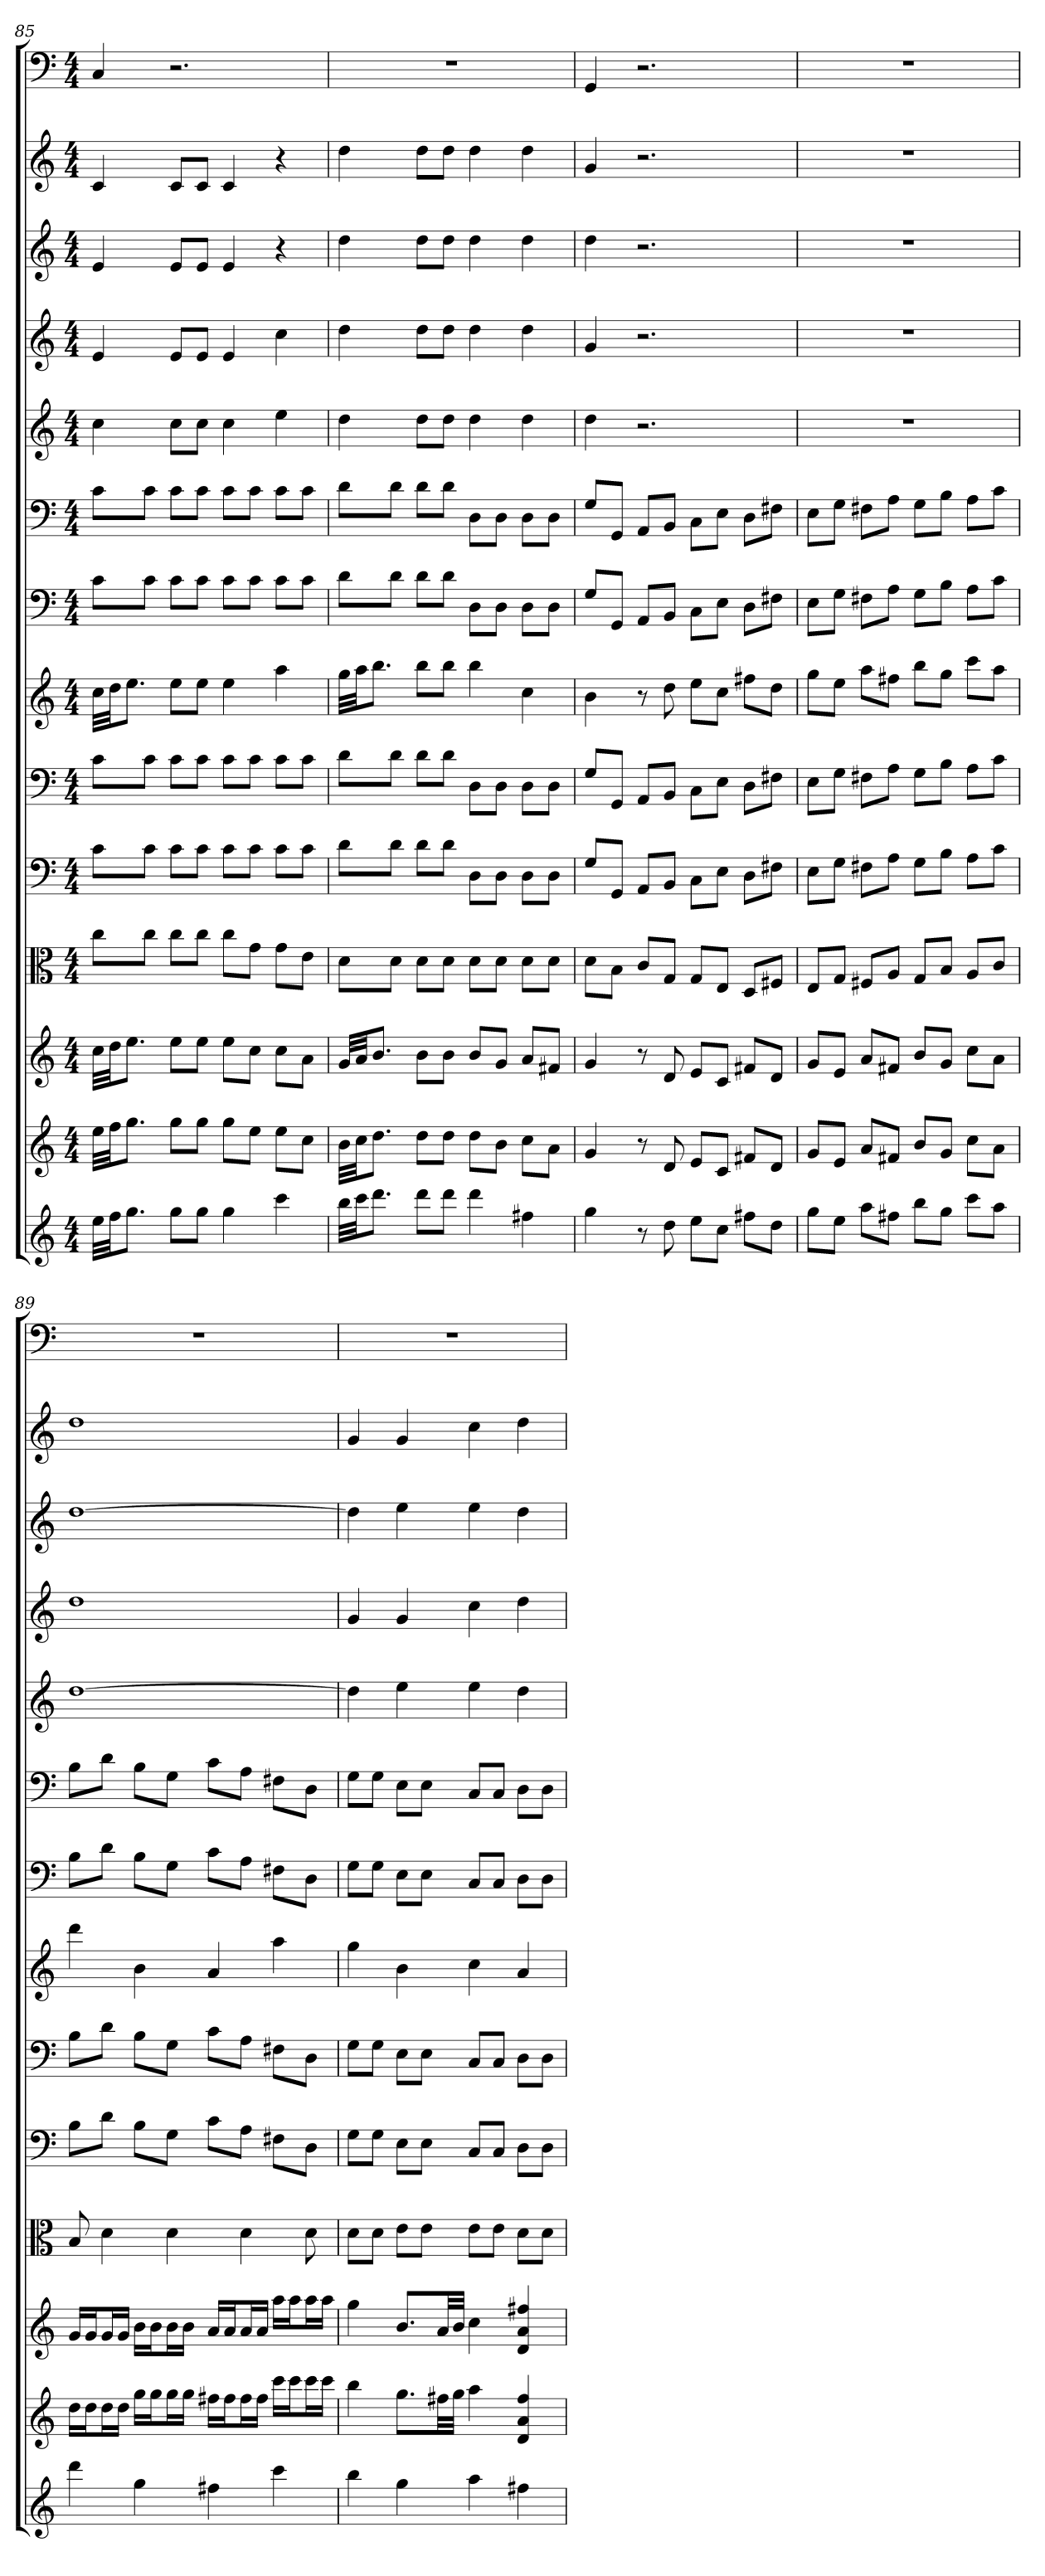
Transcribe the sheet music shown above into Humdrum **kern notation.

**kern	**kern	**kern	**kern	**kern	**kern	**kern	**kern	**kern	**kern	**kern	**kern	**kern	**kern
*part14	*part13	*part12	*part11	*part10	*part9	*part8	*part7	*part6	*part5	*part4	*part3	*part2	*part1
*staff14	*staff13	*staff12	*staff11	*staff10	*staff9	*staff8	*staff7	*staff6	*staff5	*staff4	*staff3	*staff2	*staff1
*	*	*	*clefC3	*clefF4	*clefF4	*	*clefF4	*clefF4	*	*	*	*	*clefF4
*k[]	*k[]	*k[]	*k[]	*k[]	*k[]	*k[]	*k[]	*k[]	*k[]	*k[]	*k[]	*k[]	*k[]
*C:	*C:	*C:	*C:	*C:	*C:	*C:	*C:	*C:	*C:	*C:	*C:	*C:	*C:
*M4/4	*M4/4	*M4/4	*M4/4	*M4/4	*M4/4	*M4/4	*M4/4	*M4/4	*M4/4	*M4/4	*M4/4	*M4/4	*M4/4
=85	=85	=85	=85	=85	=85	=85	=85	=85	=85	=85	=85	=85	=85
32eeLLL	32eeLLL	32ccLLL	8cc\L	8c\L	8c\L	32ccLLL	8c\L	8c\L	4cc	4e	4e	4c	4C
32ffJJ	32ffJJ	32ddJJ	.	.	.	32ddJJ	.	.	.	.	.	.	.
8.ggJ	8.ggJ	8.eeJ	.	.	.	8.eeJ	.	.	.	.	.	.	.
.	.	.	8cc\J	8c\J	8c\J	.	8c\J	8c\J	.	.	.	.	.
8ggL	8ggL	8eeL	8cc\L	8c\L	8c\L	8eeL	8c\L	8c\L	8ccL	8eL	8eL	8cL	2.r
8ggJ	8ggJ	8eeJ	8cc\J	8c\J	8c\J	8eeJ	8c\J	8c\J	8ccJ	8eJ	8eJ	8cJ	.
4gg	8ggL	8eeL	8cc\L	8c\L	8c\L	4ee	8c\L	8c\L	4cc	4e	4e	4c	.
.	8eeJ	8ccJ	8g\J	8c\J	8c\J	.	8c\J	8c\J	.	.	.	.	.
4ccc	8eeL	8ccL	8g\L	8c\L	8c\L	4aa	8c\L	8c\L	4ee	4cc	4r	4r	.
.	8ccJ	8aJ	8e\J	8c\J	8c\J	.	8c\J	8c\J	.	.	.	.	.
=86	=86	=86	=86	=86	=86	=86	=86	=86	=86	=86	=86	=86	=86
32bbLLL	32bLLL	32gLLL	8d\L	8d\L	8d\L	32ggLLL	8d\L	8d\L	4dd	4dd	4dd	4dd	1r
32cccJJ	32ccJJ	32aJJ	.	.	.	32aaJJ	.	.	.	.	.	.	.
8.dddJ	8.ddJ	8.bJ	.	.	.	8.bbJ	.	.	.	.	.	.	.
.	.	.	8d\J	8d\J	8d\J	.	8d\J	8d\J	.	.	.	.	.
8dddL	8ddL	8bL	8d\L	8d\L	8d\L	8bbL	8d\L	8d\L	8ddL	8ddL	8ddL	8ddL	.
8dddJ	8ddJ	8bJ	8d\J	8d\J	8d\J	8bbJ	8d\J	8d\J	8ddJ	8ddJ	8ddJ	8ddJ	.
4ddd	8ddL	8bL	8d\L	8D\L	8D\L	4bb	8D\L	8D\L	4dd	4dd	4dd	4dd	.
.	8bJ	8gJ	8d\J	8D\J	8D\J	.	8D\J	8D\J	.	.	.	.	.
4ff#X	8ccL	8aL	8d\L	8D\L	8D\L	4cc	8D\L	8D\L	4dd	4dd	4dd	4dd	.
.	8aJ	8f#XJ	8d\J	8D\J	8D\J	.	8D\J	8D\J	.	.	.	.	.
=87	=87	=87	=87	=87	=87	=87	=87	=87	=87	=87	=87	=87	=87
4gg	4g	4g	8d\L	8G/L	8G/L	4b	8G/L	8G/L	4dd	4g	4dd	4g	4GG
.	.	.	8B\J	8GG/J	8GG/J	.	8GG/J	8GG/J	.	.	.	.	.
8r	8r	8r	8c/L	8AA/L	8AA/L	8r	8AA/L	8AA/L	2.r	2.r	2.r	2.r	2.r
8dd	8d	8d	8G/J	8BB/J	8BB/J	8dd	8BB/J	8BB/J	.	.	.	.	.
8eeL	8eL	8eL	8G/L	8C\L	8C\L	8eeL	8C\L	8C\L	.	.	.	.	.
8ccJ	8cJ	8cJ	8E/J	8E\J	8E\J	8ccJ	8E\J	8E\J	.	.	.	.	.
8ff#XL	8f#XL	8f#XL	8D/L	8D\L	8D\L	8ff#XL	8D\L	8D\L	.	.	.	.	.
8ddJ	8dJ	8dJ	8F#X/J	8F#X\J	8F#X\J	8ddJ	8F#X\J	8F#X\J	.	.	.	.	.
=88	=88	=88	=88	=88	=88	=88	=88	=88	=88	=88	=88	=88	=88
8ggL	8gL	8gL	8E/L	8E\L	8E\L	8ggL	8E\L	8E\L	1r	1r	1r	1r	1r
8eeJ	8eJ	8eJ	8G/J	8G\J	8G\J	8eeJ	8G\J	8G\J	.	.	.	.	.
8aaL	8aL	8aL	8F#X/L	8F#X\L	8F#X\L	8aaL	8F#X\L	8F#X\L	.	.	.	.	.
8ff#XJ	8f#XJ	8f#XJ	8A/J	8A\J	8A\J	8ff#XJ	8A\J	8A\J	.	.	.	.	.
8bbL	8bL	8bL	8G/L	8G\L	8G\L	8bbL	8G\L	8G\L	.	.	.	.	.
8ggJ	8gJ	8gJ	8B/J	8B\J	8B\J	8ggJ	8B\J	8B\J	.	.	.	.	.
8cccL	8ccL	8ccL	8A/L	8A\L	8A\L	8cccL	8A\L	8A\L	.	.	.	.	.
8aaJ	8aJ	8aJ	8c/J	8c\J	8c\J	8aaJ	8c\J	8c\J	.	.	.	.	.
=89	=89	=89	=89	=89	=89	=89	=89	=89	=89	=89	=89	=89	=89
4ddd	16ddLL	16gLL	8B	8B\L	8B\L	4ddd	8B\L	8B\L	[1dd	1dd	[1dd	1dd	1r
.	16ddJ	16gJ	.	.	.	.	.	.	.	.	.	.	.
.	16ddL	16gL	4d	8d\J	8d\J	.	8d\J	8d\J	.	.	.	.	.
.	16ddJJ	16gJJ	.	.	.	.	.	.	.	.	.	.	.
4gg	16ggLL	16bLL	.	8B\L	8B\L	4b	8B\L	8B\L	.	.	.	.	.
.	16ggJ	16bJ	.	.	.	.	.	.	.	.	.	.	.
.	16ggL	16bL	4d	8G\J	8G\J	.	8G\J	8G\J	.	.	.	.	.
.	16ggJJ	16bJJ	.	.	.	.	.	.	.	.	.	.	.
4ff#X	16ff#XLL	16aLL	.	8c\L	8c\L	4a	8c\L	8c\L	.	.	.	.	.
.	16ff#J	16aJ	.	.	.	.	.	.	.	.	.	.	.
.	16ff#L	16aL	4d	8A\J	8A\J	.	8A\J	8A\J	.	.	.	.	.
.	16ff#JJ	16aJJ	.	.	.	.	.	.	.	.	.	.	.
4ccc	16cccLL	16aaLL	.	8F#X\L	8F#X\L	4aa	8F#X\L	8F#X\L	.	.	.	.	.
.	16cccJ	16aaJ	.	.	.	.	.	.	.	.	.	.	.
.	16cccL	16aaL	8d	8D\J	8D\J	.	8D\J	8D\J	.	.	.	.	.
.	16cccJJ	16aaJJ	.	.	.	.	.	.	.	.	.	.	.
=90	=90	=90	=90	=90	=90	=90	=90	=90	=90	=90	=90	=90	=90
4bb	4bb	4gg	8d\L	8G\L	8G\L	4gg	8G\L	8G\L	4dd]	4g	4dd]	4g	1r
.	.	.	8d\J	8G\J	8G\J	.	8G\J	8G\J	.	.	.	.	.
4gg	8.ggL	8.bL	8e\L	8E\L	8E\L	4b	8E\L	8E\L	4ee	4g	4ee	4g	.
.	.	.	8e\J	8E\J	8E\J	.	8E\J	8E\J	.	.	.	.	.
.	32ff#XLL	32aLL	.	.	.	.	.	.	.	.	.	.	.
.	32ggJJJ	32bJJJ	.	.	.	.	.	.	.	.	.	.	.
4aa	4aa	4cc	8e\L	8C/L	8C/L	4cc	8C/L	8C/L	4ee	4cc	4ee	4cc	.
.	.	.	8e\J	8C/J	8C/J	.	8C/J	8C/J	.	.	.	.	.
4ff#X	4d 4a 4ff#	4d 4a 4ff#X	8d\L	8D\L	8D\L	4a	8D\L	8D\L	4dd	4dd	4dd	4dd	.
.	.	.	8d\J	8D\J	8D\J	.	8D\J	8D\J	.	.	.	.	.
=	=	=	=	=	=	=	=	=	=	=	=	=	=
*-	*-	*-	*-	*-	*-	*-	*-	*-	*-	*-	*-	*-	*-
